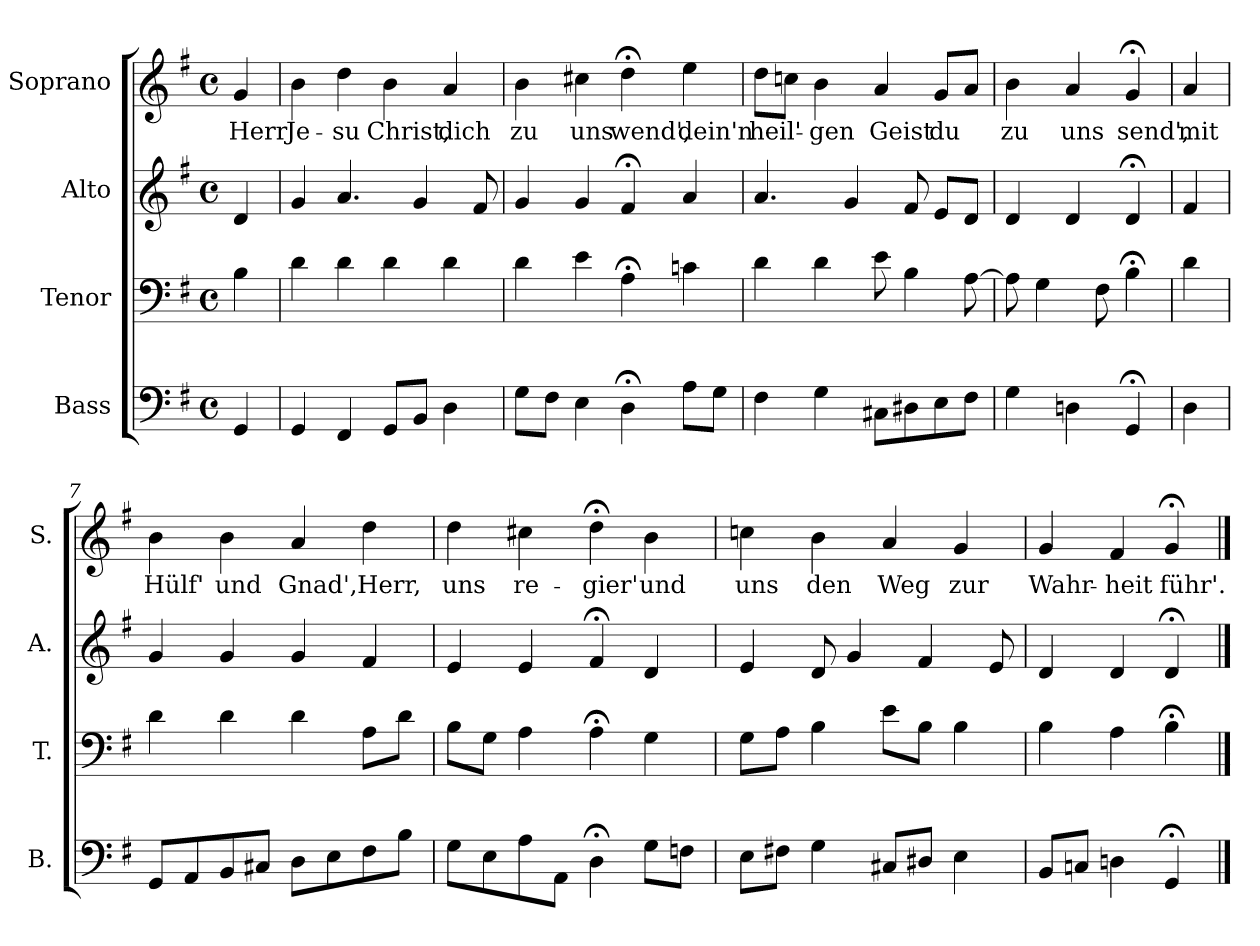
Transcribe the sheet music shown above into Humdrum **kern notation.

**kern	**kern	**kern	**kern	**text
*part4	*part3	*part2	*part1	*part1
*staff4	*staff3	*staff2	*staff1	*staff1
*I"Bass	*I"Tenor	*I"Alto	*I"Soprano	*
*I'B.	*I'T.	*I'A.	*I'S.	*
*clefF4	*clefF4	*clefG2	*clefG2	*
*k[f#]	*k[f#]	*k[f#]	*k[f#]	*
*G:	*G:	*G:	*G:	*
*M4/4	*M4/4	*M4/4	*M4/4	*
*met(c)	*met(c)	*met(c)	*met(c)	*
=1	=1	=1	=1	=1
!	!	!	!	!LO:LY:b
4GG/	4B\	4d/	4g/	Herr
=2	=2	=2	=2	=2
!	!	!	!	!LO:LY:b
4GG/	4d\	4g/	4b\	Je-
!	!	!	!	!LO:LY:b
4FF#/	4d\	4.a/	4dd\	-su
!	!	!	!	!LO:LY:b
8GG/L	4d\	.	4b\	Christ,
8BB/J	.	4g/	.	.
!	!	!	!	!LO:LY:b
4D\	4d\	.	4a/	dich
.	.	8f#/	.	.
=3	=3	=3	=3	=3
!	!	!	!	!LO:LY:b
8G\L	4d\	4g/	4b\	zu
8F#\J	.	.	.	.
!	!	!	!	!LO:LY:b
4E\	4e\	4g/	4cc#X\	uns
!	!	!	!	!LO:LY:b
4D;<\	4A;<\	4f#;</	4dd;<\	wend',
!	!	!	!	!LO:LY:b
8A\L	4cn\	4a/	4ee\	dein'n
8G\J	.	.	.	.
=4	=4	=4	=4	=4
!	!	!	!	!LO:LY:b
4F#\	4d\	4.a/	8dd\L	heil'-
.	.	.	8ccn\J	.
!	!	!	!	!LO:LY:b
4G\	4d\	.	4b\	-gen
.	.	4g/	.	.
!	!	!	!	!LO:LY:b
8C#X\L	8e\	.	4a/	Geist
8D#X\	4B\	8f#/	.	.
!	!	!	!	!LO:LY:b
8E\	.	8e/L	8g/L	du
8F#\J	[8A\	8d/J	8a/J	.
=5	=5	=5	=5	=5
!	!	!	!	!LO:LY:b
4G\	8A\]	4d/	4b\	zu
.	4G\	.	.	.
!	!	!	!	!LO:LY:b
4Dn\	.	4d/	4a/	uns
.	8F#\	.	.	.
!	!	!	!	!LO:LY:b
4GG;</	4B;<\	4d;</	4g;</	send',
!!LO:LB:g=z
=6	=6	=6	=6	=6
!	!	!	!	!LO:LY:b
4D\	4d\	4f#/	4a/	mit
=7	=7	=7	=7	=7
!	!	!	!	!LO:LY:b
8GG/L	4d\	4g/	4b\	Hülf'
8AA/	.	.	.	.
!	!	!	!	!LO:LY:b
8BB/	4d\	4g/	4b\	und
8C#X/J	.	.	.	.
!	!	!	!	!LO:LY:b
8D\L	4d\	4g/	4a/	Gnad',
8E\	.	.	.	.
!	!	!	!	!LO:LY:b
8F#\	8A\L	4f#/	4dd\	Herr,
8B\J	8d\J	.	.	.
=8	=8	=8	=8	=8
!	!	!	!	!LO:LY:b
8G\L	8B\L	4e/	4dd\	uns
8E\	8G\J	.	.	.
!	!	!	!	!LO:LY:b
8A\	4A\	4e/	4cc#X\	re-
8AA\J	.	.	.	.
!	!	!	!	!LO:LY:b
4D;<\	4A;<\	4f#;</	4dd;<\	-gier'
!	!	!	!	!LO:LY:b
8G\L	4G\	4d/	4b\	und
8Fn\J	.	.	.	.
=9	=9	=9	=9	=9
!	!	!	!	!LO:LY:b
8E\L	8G\L	4e/	4ccn\	uns
8F#X\J	8A\J	.	.	.
!	!	!	!	!LO:LY:b
4G\	4B\	8d/	4b\	den
.	.	4g/	.	.
!	!	!	!	!LO:LY:b
8C#X/L	8e\L	.	4a/	Weg
8D#X/J	8B\J	4f#/	.	.
!	!	!	!	!LO:LY:b
4E\	4B\	.	4g/	zur
.	.	8e/	.	.
=10	=10	=10	=10	=10
!	!	!	!	!LO:LY:b
8BB/L	4B\	4d/	4g/	Wahr-
8Cn/J	.	.	.	.
!	!	!	!	!LO:LY:b
4Dn\	4A\	4d/	4f#/	-heit
!	!	!	!	!LO:LY:b
4GG;</	4B;<\	4d;</	4g;</	führ'.
==	==	==	==	==
*-	*-	*-	*-	*-
